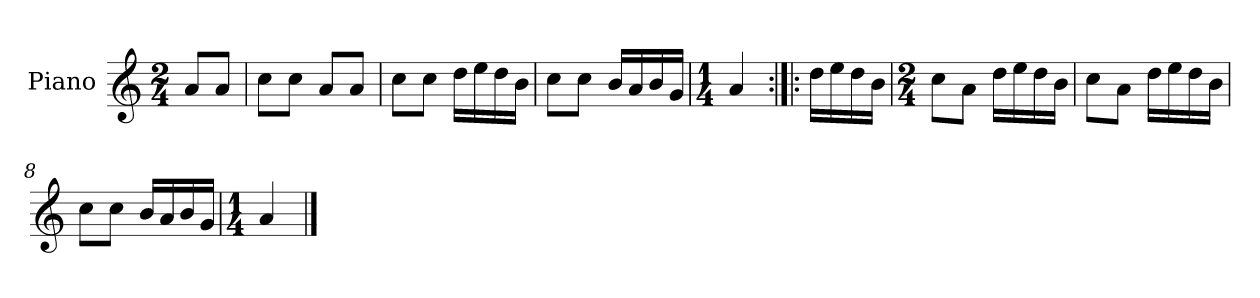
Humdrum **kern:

**kern
*part1
*staff1
*I"Piano
*I'Pno.
*clefG2
*k[]
*M2/4
=
8a/L
8a/J
=1
8cc\L
8cc\J
8a/L
8a/J
=2
8cc\L
8cc\J
16dd\LL
16ee\
16dd\
16b\JJ
=3
8cc\L
8cc\J
16b/LL
16a/
16b/
16g/JJ
=4
*M1/4
4a/
=5:|!|:
16dd\LL
16ee\
16dd\
16b\JJ
=6
*M2/4
8cc\L
8a\J
16dd\LL
16ee\
16dd\
16b\JJ
=7
8cc\L
8a\J
16dd\LL
16ee\
16dd\
16b\JJ
!!LO:LB:g=z
=8
8cc\L
8cc\J
16b/LL
16a/
16b/
16g/JJ
=9
*M1/4
4a/
==
*-
